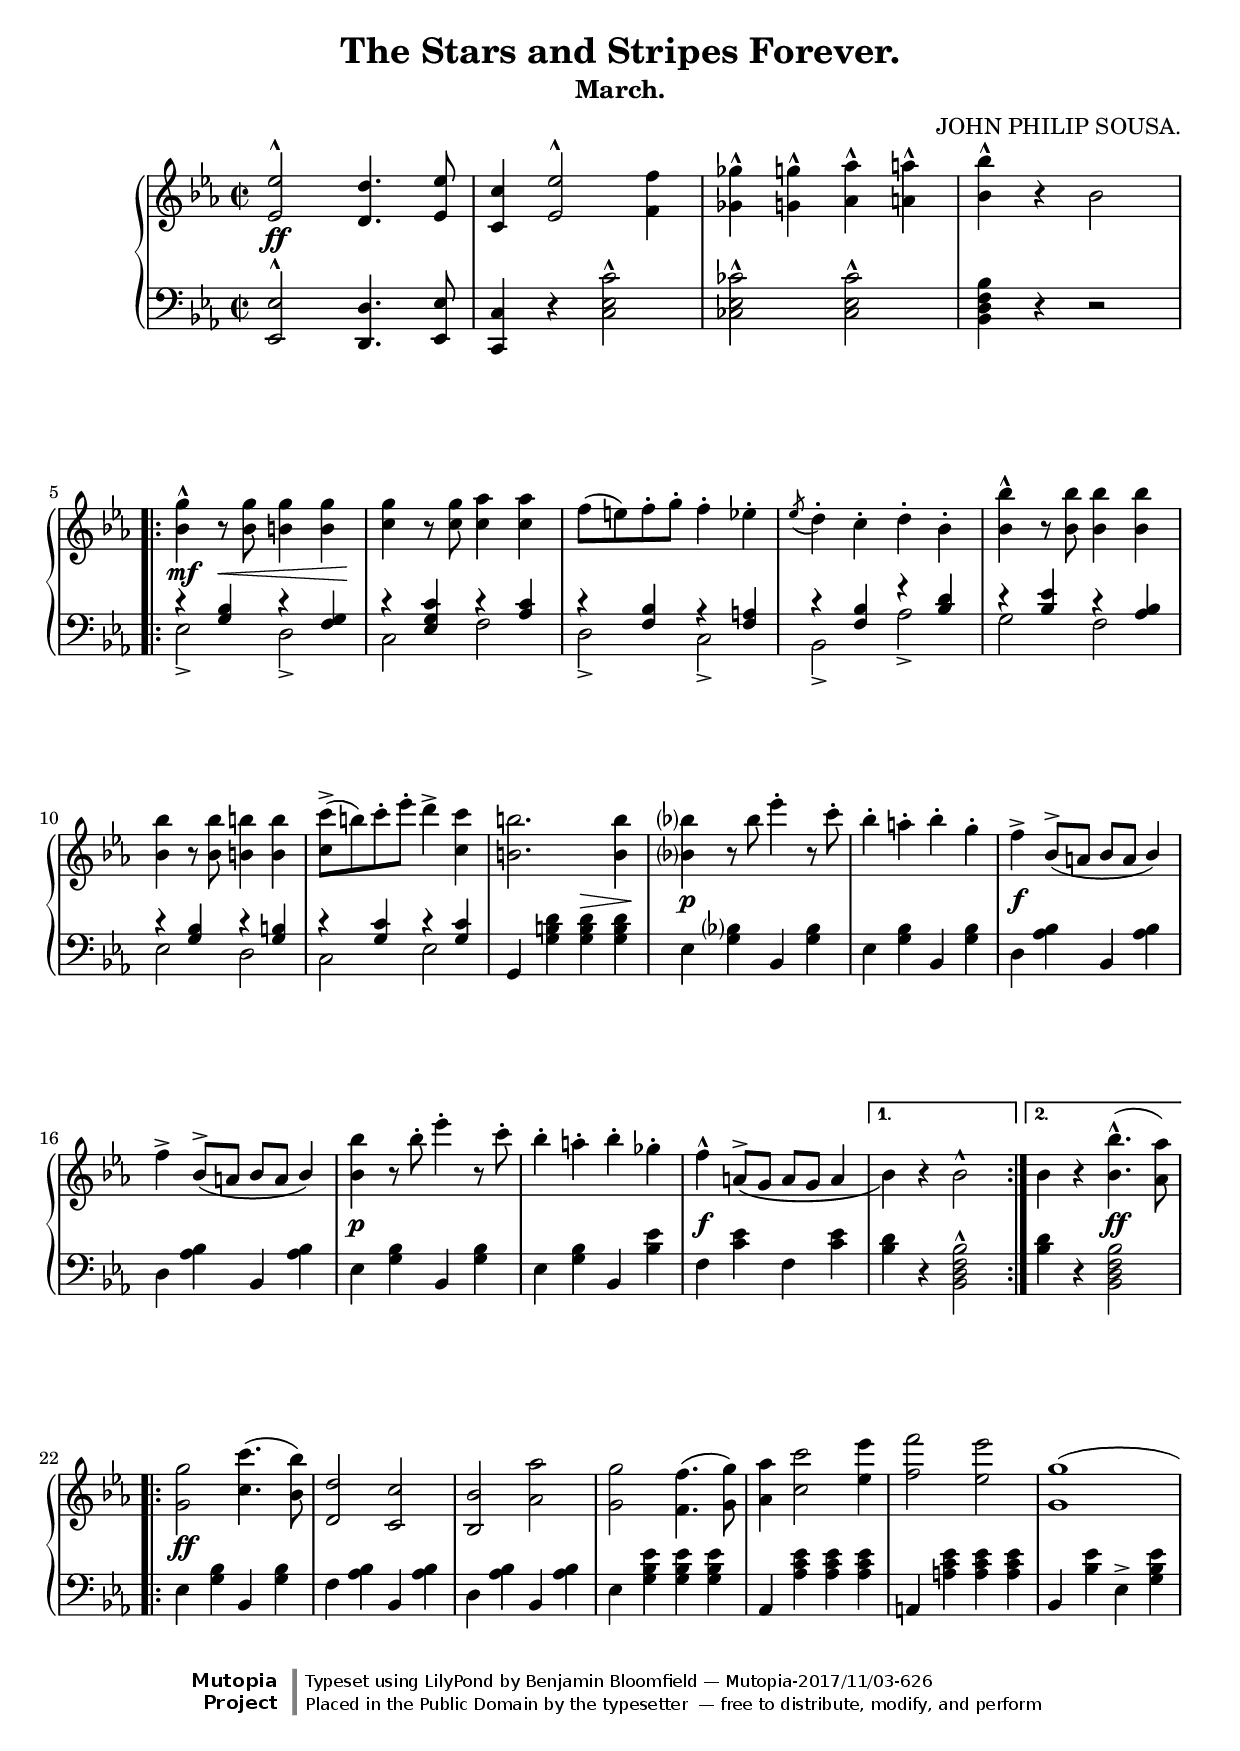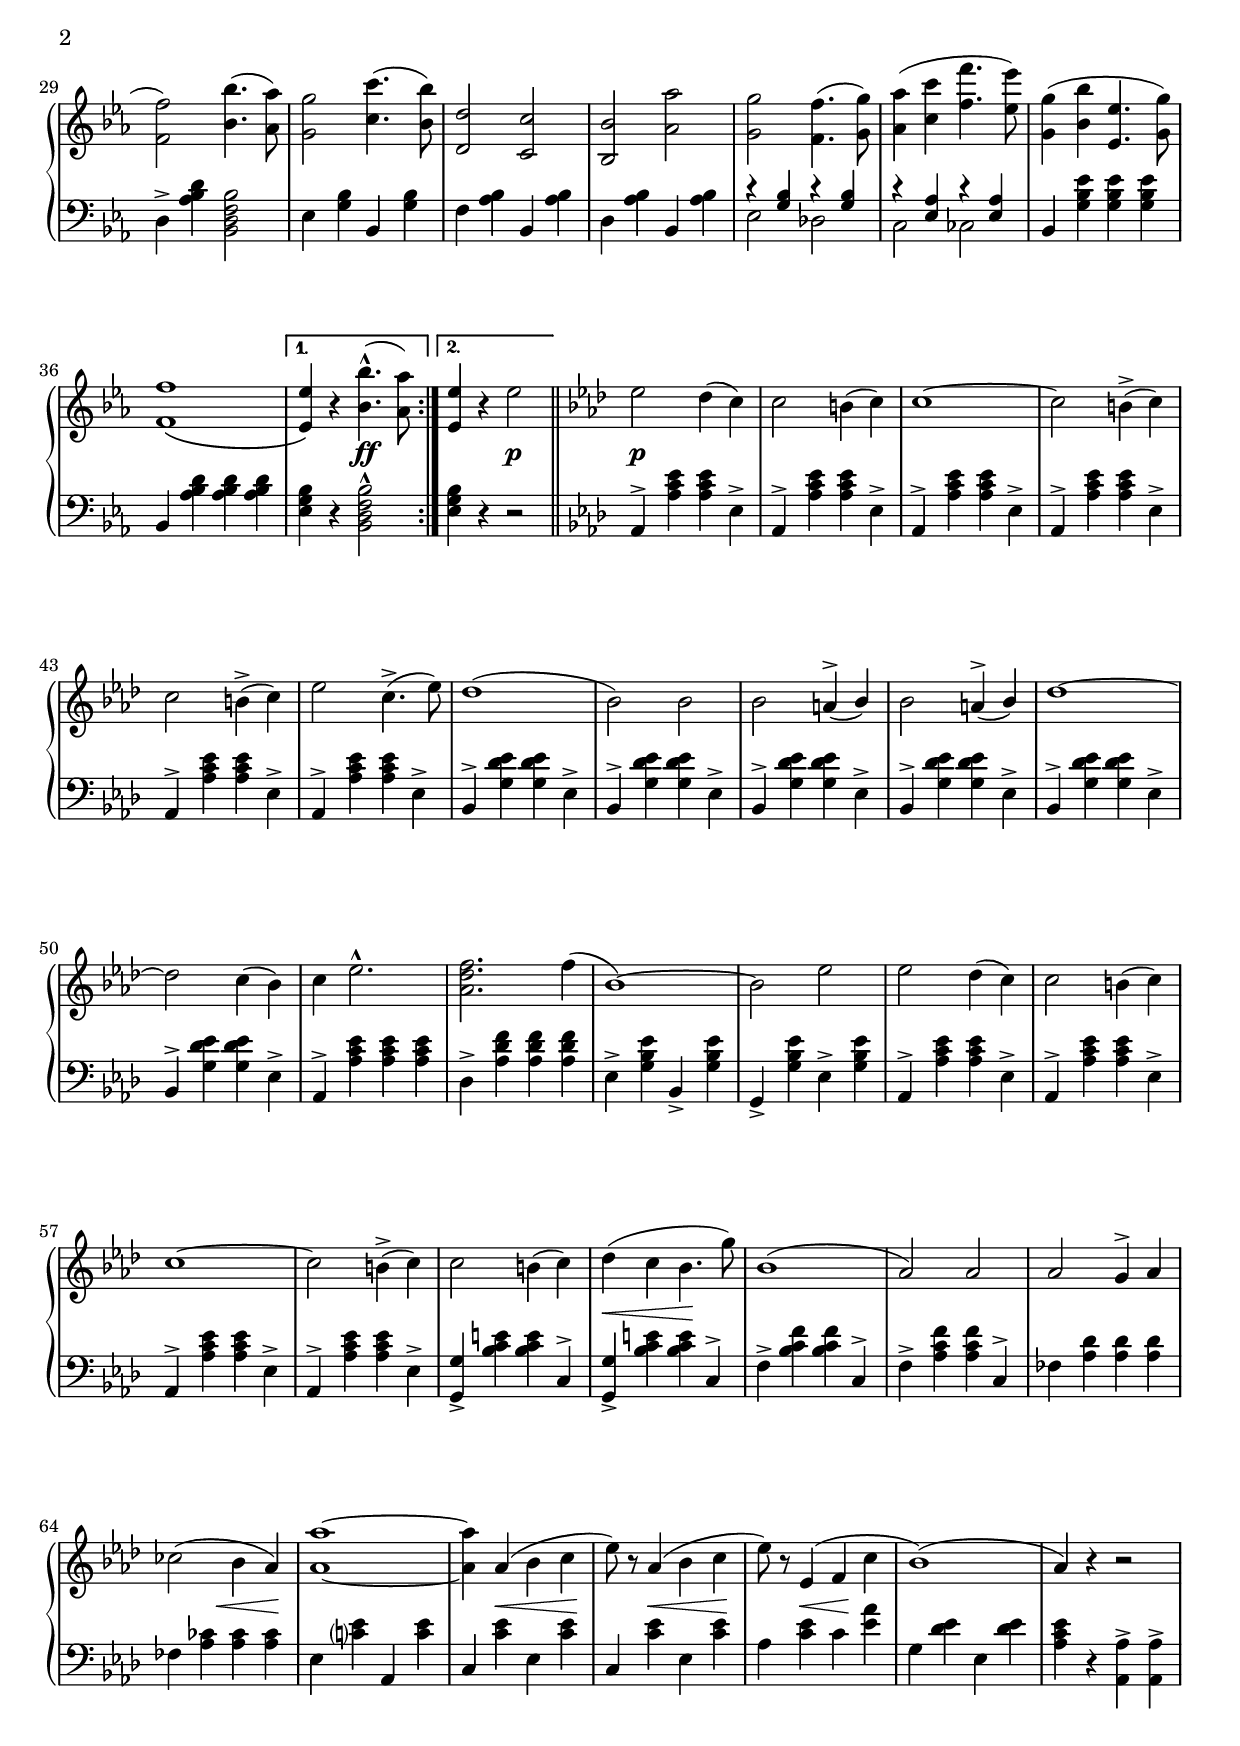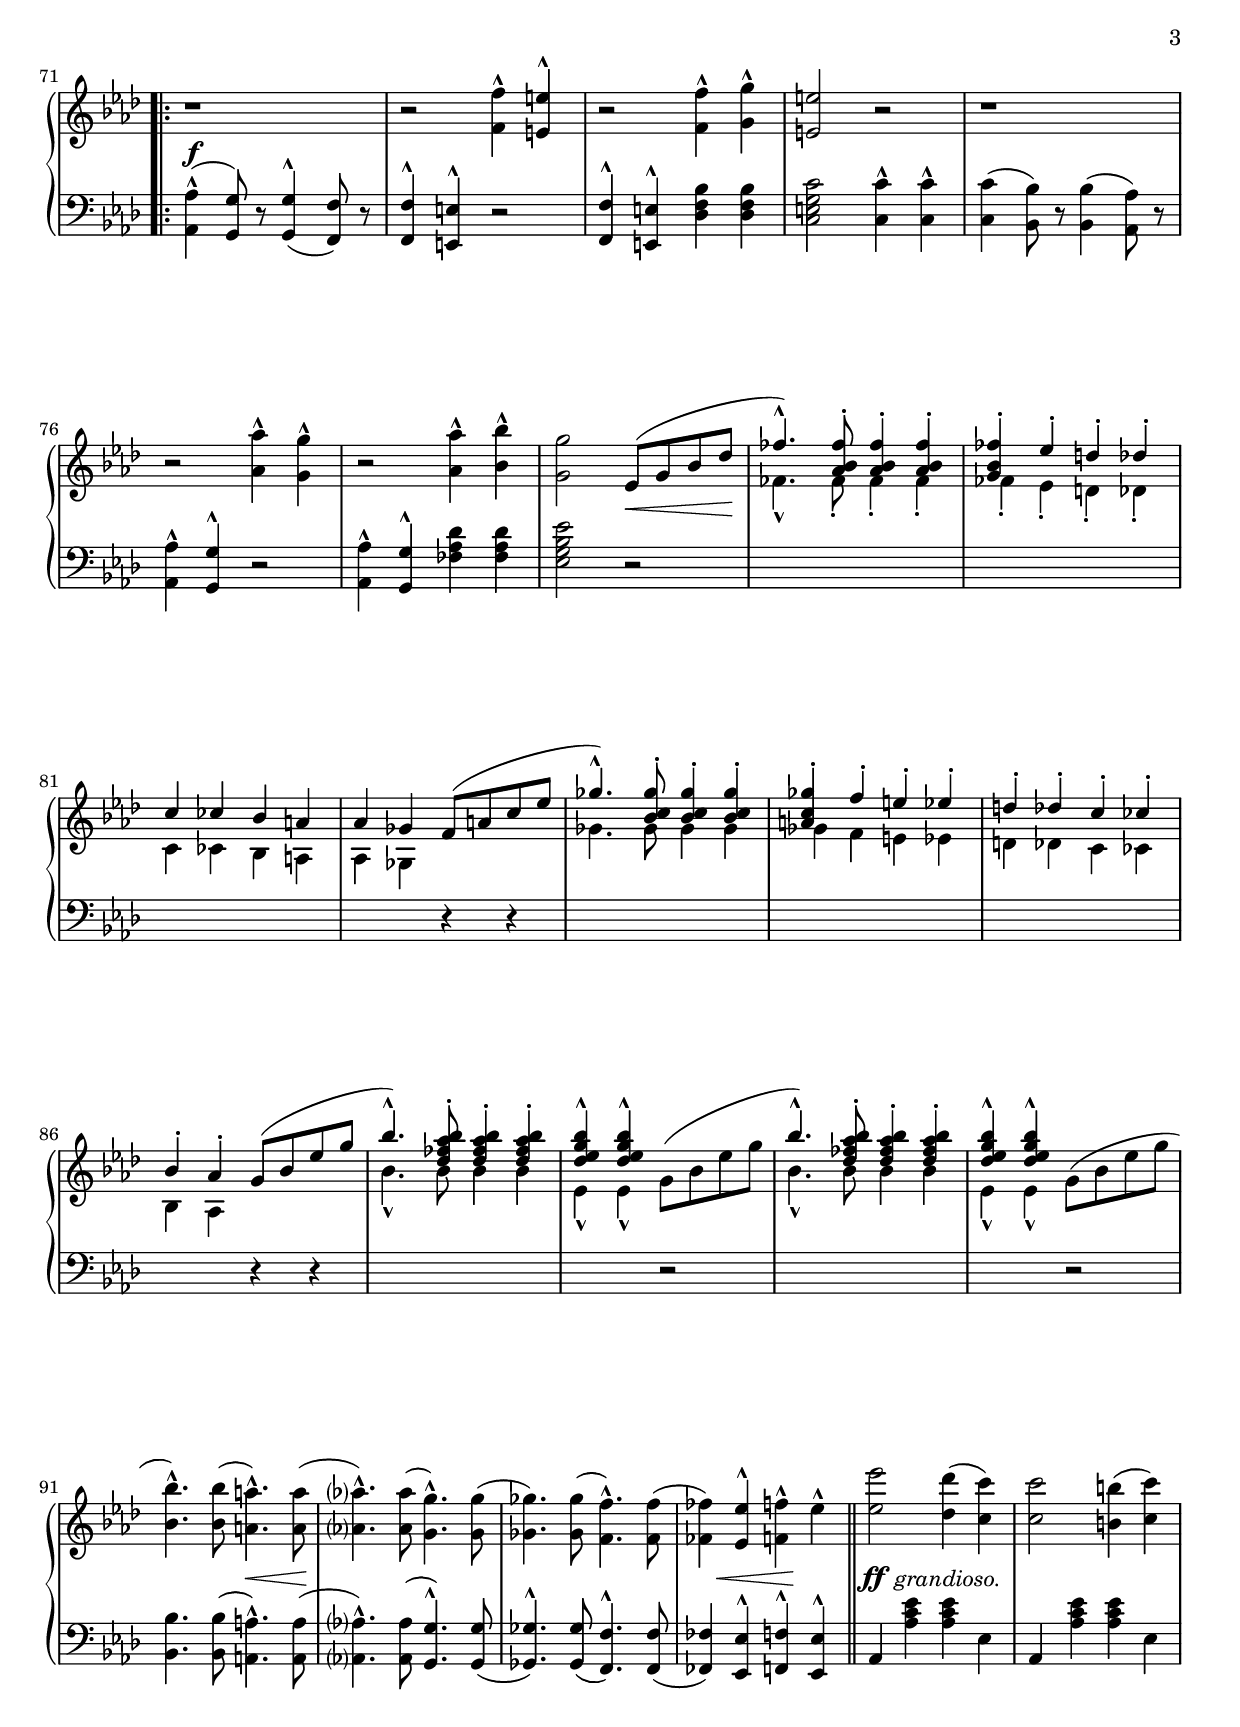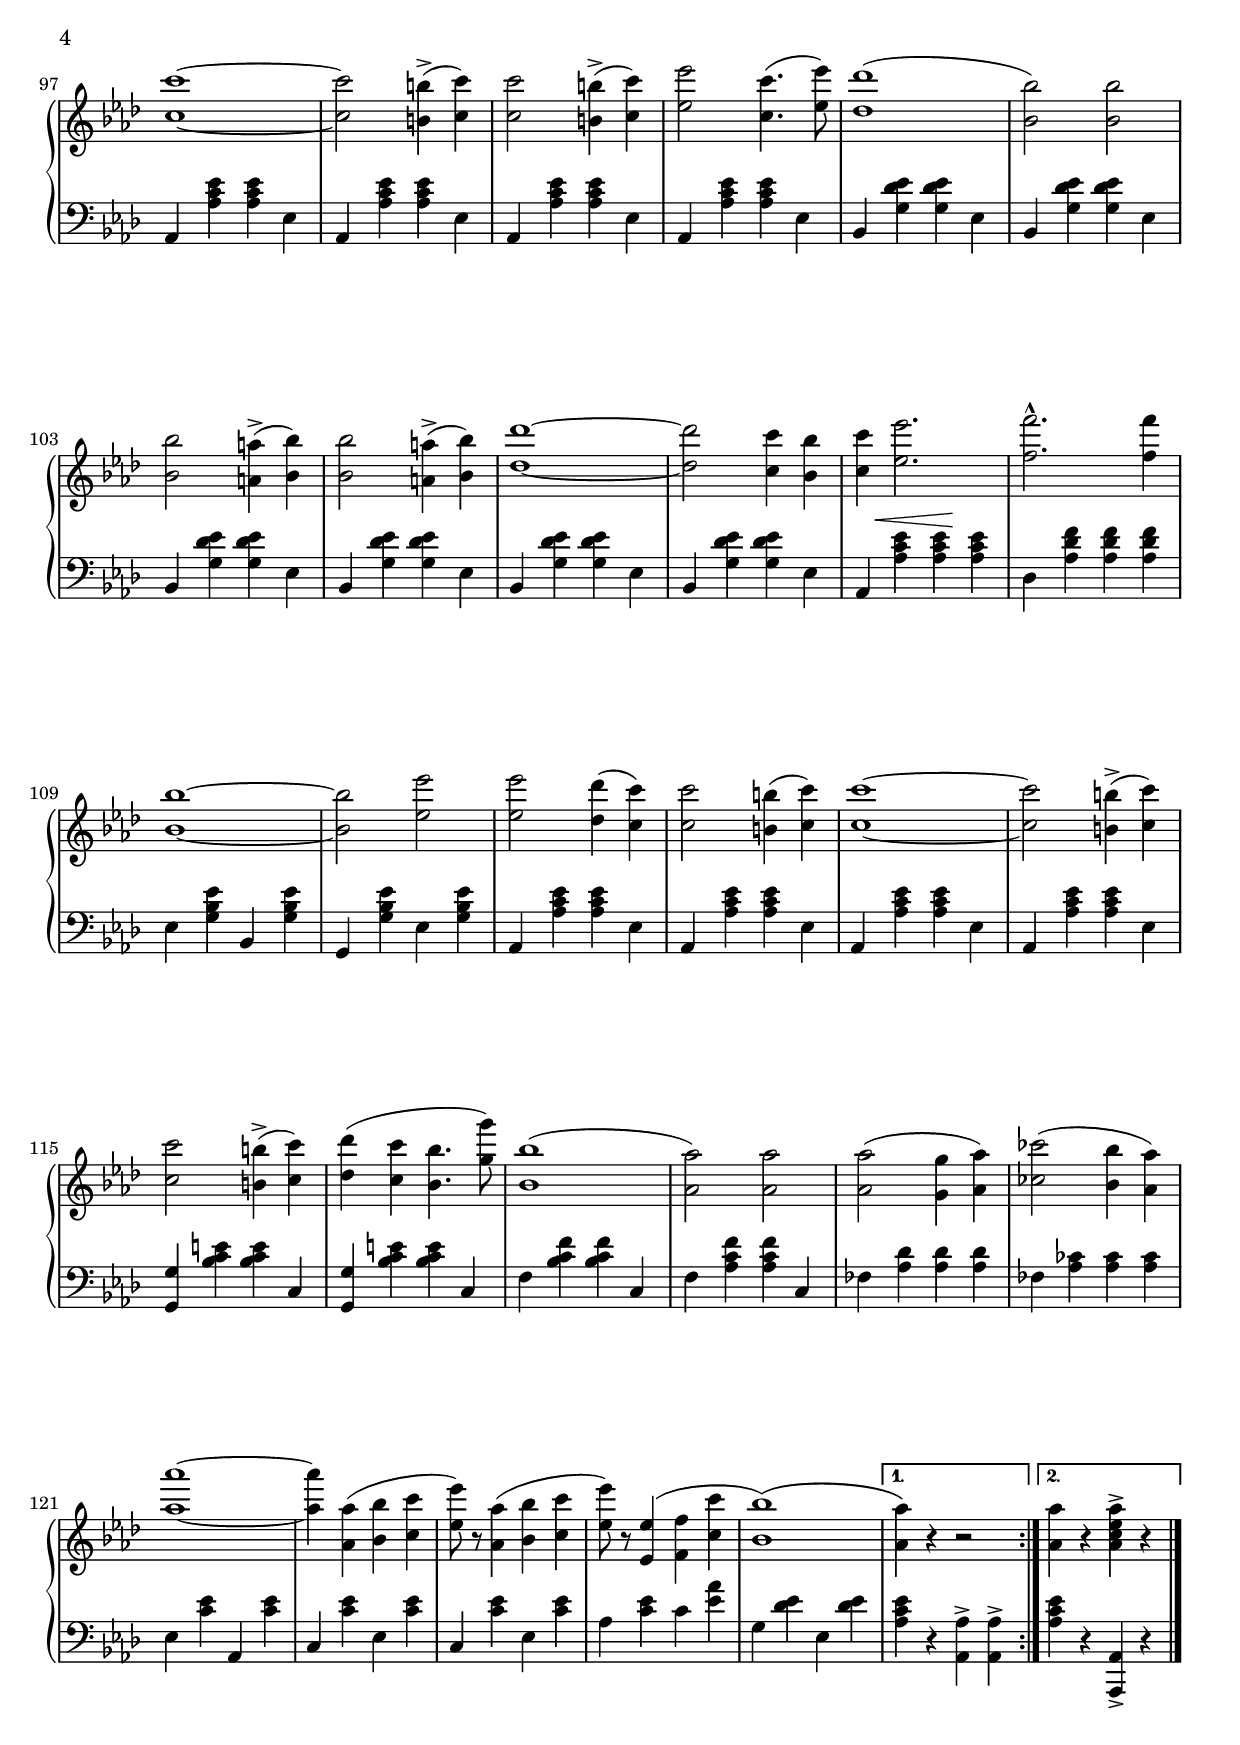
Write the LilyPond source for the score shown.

\version "2.18.2"
\language "english"

\header {
 title="The Stars and Stripes Forever."
 subtitle="March."
 composer="JOHN PHILIP SOUSA."

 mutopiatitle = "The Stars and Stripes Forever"
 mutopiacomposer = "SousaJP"
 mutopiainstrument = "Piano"
 date = "1896"
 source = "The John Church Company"
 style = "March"
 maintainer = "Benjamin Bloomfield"
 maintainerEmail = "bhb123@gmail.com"
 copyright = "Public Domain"

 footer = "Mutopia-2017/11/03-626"
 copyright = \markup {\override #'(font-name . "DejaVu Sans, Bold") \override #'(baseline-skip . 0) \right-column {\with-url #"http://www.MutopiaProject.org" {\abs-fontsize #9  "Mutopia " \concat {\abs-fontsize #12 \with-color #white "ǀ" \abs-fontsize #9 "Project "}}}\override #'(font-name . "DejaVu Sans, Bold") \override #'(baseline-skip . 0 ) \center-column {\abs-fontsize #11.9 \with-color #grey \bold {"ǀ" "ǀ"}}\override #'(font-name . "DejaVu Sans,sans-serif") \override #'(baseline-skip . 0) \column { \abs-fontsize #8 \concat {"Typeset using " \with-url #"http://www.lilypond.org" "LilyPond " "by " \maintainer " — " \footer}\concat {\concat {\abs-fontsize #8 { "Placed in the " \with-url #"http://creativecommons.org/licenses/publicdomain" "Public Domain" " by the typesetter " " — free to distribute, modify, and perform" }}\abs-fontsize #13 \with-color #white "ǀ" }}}
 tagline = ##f
}

\paper {
  %#(set-paper-size "a4")      %uncomment to test specific paper size
  %#(set-paper-size "letter")  %uncomment to test specific paper size
  ragged-last-bottom = ##f
  oddFooterMarkup = \markup { \column {
      \fill-line { \on-the-fly #first-page \column { \vspace #1 \fromproperty #'header:copyright } }
    }
  }
}

upper = \relative c'' {
  \clef treble
  \key ef \major
  \time 2/2
  <ef ef,>2^^ <d d,>4. <ef ef,>8 | %1
  <c c,>4 <ef ef,>2^^ <f f,>4 | %2
  <gf gf,>^^ <g g,>^^ <af af,>^^ <a a,>^^ | %3
  <bf bf,>^^ r bf,2 | %4
  \break

  \repeat volta 2
  {
    <bf g'>4^^ r8 <bf g'> <b g'>4 <b g'> | %5
    <c g'> r8 <c g'>8 <c af'>4 <c af'> | %6
    f8[( e) f-. g-.] f4-. ef-. | %7
    \acciaccatura ef8 d4-. c-. d-. bf-. | %8
    <bf bf'>^^ r8 <bf bf'> <bf bf'>4 <bf bf'> | %9
    \break

    <bf bf'> r8 <bf bf'> <b b'>4 <b b'> | %10
    <c c'>8^>[( b') c-. ef-.] d4^> <c c,> | %11
    <b b,>2. <b b,>4 | %12
    <bf? bf,?> r8 bf ef4-. r8 c-. | %13
    bf4-. a-. bf-. g-. | %14
    f^> \stemUp bf,8^>[_( a] bf[ a] bf4) | %15
    \break

    \stemDown f'4^> \stemUp bf,8^>[_( a] bf[ a] bf4) | %16
    \stemNeutral <bf bf'> r8 bf'-. ef4-. r8 c-. | %17
    bf4-. a-. bf-. gf-. | %18
    f^^ \phrasingSlurDown a,8^>[\( g] a[ g] a4 | %19
  }
  \alternative
  {
    {
      bf4\) r bf2^^ | %20
    }
    {
      bf4 r <bf bf'>4.^^( <af af'>8) | %21
    }
  }
  \break

  \repeat volta 2
  {
    <g g'>2 <c c'>4.( <bf bf'>8) | %22
    <d d,>2 <c c,> | %23
    <bf bf,> <af af'> | %24
    <g g'> <f f'>4.( <g g'>8) | %25
    <af af'>4 <c c'>2 <ef ef'>4 | %26
    <f f'>2 <ef ef'> | %27
    <g g,>1( | %28

    \pageBreak
    % begin page 2

    <f f,>2) <bf bf,>4.( <af af,>8) | %29
    <g g,>2 <c c,>4.( <bf bf,>8) | %30
    <d, d,>2 <c c,> | %31
    <bf bf,> <af af'> | %32
    <g g'> <f f'>4.( <g g'>8) | %33
    <af af'>4( <c c'> <f f'>4. <ef ef'>8) | %34
    <g g,>4( <bf bf,> <ef, ef,>4. <g g,>8) | %35
    \break

    <f f,>1\( | %36
  }
  \alternative
  {
    {
      <ef ef,>4\) r <bf bf'>4.^^( <af af'>8) | %37
    }
    {
      <ef ef'>4 r ef'2 | %38
    }
  }
  \bar "||"
  \key af \major
  ef2 df4( c) | %39
  c2 b4( c) | %40
  c1~ | %41
  c2 b4^>( c) | %42
  \break

  c2 b4^>( c) | %43
  ef2 c4.^>( ef8) | %44
  df1^( | %45
  bf2) bf | %46
  bf \stemUp a4^>_( bf) | %47
  \stemDown bf2 \stemUp a4^>_( bf) | %48
  \stemNeutral df1~ | %49
  \break

  df2 c4( bf) | %50
  c ef2.^^ | %51
  <f df af> f4^( | %52
  bf,1)~ | %53
  bf2 ef | %54
  ef df4( c) | %55
  c2 b4( c) | %56
  \break

  c1~ | %57
  c2 b4^>( c) | %58
  c2 b4( c) | %59
  df4^( c bf4. g'8) | %60
  bf,1^( | %61
  af2) af | %62
  af g4^> af | %63
  \break

  cf2^( bf4 af) | %64
  <af af'>1~ | %65
  <af af'>4 af^( bf c | %66
  ef8) r af,4^( bf c | %67
  ef8) r ef,4^( f c' | %68
  bf1)^( | %69
  af4) r r2 | %70

  \pageBreak

  % begin page 3

  \repeat volta 2
  {
    r1 | %71
    r2 <f f'>4^^ <e e'>^^ | %72
    r2 <f f'>4^^ <g g'>^^ | %73
    <e e'>2 r | %74
    r1 | %75
    \break

    r2 <af af'>4^^ <g g'>^^ | %76
    r2 <af af'>4^^ <bf bf'>^^ | %77
    <g g'>2
    <<
      \stemUp {
        ef8[^( g bf df] | %78
        ff4.^^) <ff bf, af>8^. <ff bf, af>4^. <ff bf, af>^. | %79
        <ff bf, g>^. ef^. d^. df^. | %80
      }
      \\
      \stemDown {
        s2 | %78
        ff,4._^ ff8_. ff4_. ff_. | %79
        ff_. ef_. d_. df_. | %80
      }
    >>
    \break

    <<
      \stemUp {
        c'4 cf bf a | %81
        af gf f8[^( a c ef] | %82
        gf4.^^) <gf c, bf>8^. <gf c, bf>4^. <gf c, bf>^. | %83
        <gf c, a>^. f^. e^. ef^. | %84
        d^. df^. c^. cf^. | %85
      }
      \\
      \stemDown {
        c,4 cf bf a | %81
        af gf s2 | %82
        gf'4. gf8 gf4 gf | %83
        gf f e ef | %84
        d df c cf | %85
      }
    >>
    \break

    <<
      \stemUp {
        bf'4^. af^. g8[^( bf ef g] | %86
        bf4.^^) <bf af ff df>8^. <bf af ff df>4^. <bf af ff df>^. | %87
        <bf g ef df>^^ <bf g ef df>^^ \stemDown g,8[^( bf ef g] | %88
        \stemUp bf4.^^) <bf af ff df>8^. <bf af ff df>4^. <bf af ff df>^. | %89
        <bf g ef df>^^ <bf g ef df>^^
      }
      \\
      \stemDown {
        bf,,4 af s2 | %86
        bf'4._^ bf8 bf4 bf | %87
        ef,_^ ef_^ s2 | %88
        bf'4._^ bf8 bf4 bf | %89
        ef,_^ ef_^
      }
    >>
    g8[^( bf ef g] | %90
    \break

    <bf bf,>4.^^) <bf bf,>8( <a a,>4.^^) <a a,>8( | %91
    <af? af,?>4.^^) <af af,>8( <g g,>4.^^) <g g,>8( | %92
    <gf gf,>4.) <gf gf,>8( <f f,>4.^^) <f f,>8( | %93
    <ff ff,>4) <ef ef,>^^ <f f,>^^ ef^^ | %94
    \bar "||"
    <ef ef'>2 <df df'>4( <c c'>) | %95
    <c c'>2 <b b'>4( <c c'>) | %96

    \pageBreak

    % begin page 4

    <c c'>1~ | %97
    <c c'>2 <b b'>4^>( <c c'>) | %98
    <c c'>2 <b b'>4^>( <c c'>) | %99
    <ef ef'>2 <c c'>4.( <ef ef'>8) | %100
    <df df'>1( | %101
    <bf bf'>2) <bf bf'> | %102
    \break

    <bf bf'>2 <a a'>4^>( <bf bf'>) | %103
    <bf bf'>2 <a a'>4^>( <bf bf'>) | %104
    <df df'>1~ | %105
    <df df'>2 <c c'>4 <bf bf'> | %106
    <c c'>4 <ef ef'>2. | %107
    <f f'>^^ <f f'>4 | %108
    \break

    <bf bf,>1~ | %109
    <bf bf,>2 <ef ef,> | %110
    <ef ef,> <df df,>4( <c c,>) | %111
    <c c,>2 <b b,>4( <c c,>) | %112
    <c c,>1~ | %113
    <c c,>2 <b b,>4^>( <c c,>) | %114
    \break

    <c c,>2 <b b,>4^>( <c c,>) | %115
    <df df,>( <c c,> <bf bf,>4. <g g'>8) | %116
    <bf bf,>1( | %117
    <af af,>2) <af af,> | %118
    <af af,>^( <g g,>4 <af af,>) | %119
    <cf cf,>2( <bf bf,>4 <af af,>) | %120
    \break

    <af af'>1~ | %121
    <af af'>4 <af af,>( <bf bf,> <c c,> | %122
    <ef ef,>8) r <af, af,>4( <bf bf,> <c c,> | %123
    <ef ef,>8) r <ef, ef,>4^( <f f,> <c c'> | %124
    \phrasingSlurUp <bf bf'>1)\( | %125
  }
  \alternative
  {
    {
      <af af'>4\) r r2 | %126
    }
    {
      <af af'>4 r <af c ef af>^> r | %127
    }
  }
  \bar "|."
}

lower = \relative c {
  \clef bass
  \key ef \major
  \time 2/2
  <ef ef,>2^^ <d d,>4. <ef ef,>8 | %1
  <c c,>4 r <c ef c'>2^^ | %2
  <cf ef cf'>2^^ <cf ef cf'>^^ | %3
  <bf d f bf>4 r r2 | %4
  \break

  \repeat volta 2
  {
    <<
      \stemUp {
        c'4\rest <bf g> c\rest <g f> | %5
        c\rest <c g ef> c\rest <c af> | %6
        c\rest <bf f> a\rest <a f> | %7
        c\rest <bf f> f'\rest <d bf> | %8
        d\rest <ef bf> c\rest <af bf> | %9
      }
      \\
      \stemDown {
        ef2_> d_> | %5
        c f | %6
        d_> c_> | %7
        bf_> af'_> | %8
        g f | %9
      }
    >>
    \break

    <<
      \stemUp {
        c'4\rest <bf g> c\rest <b g> | %10
        c\rest <c g> c\rest <g c> | %11
      }
      \\
      \stemDown {
        ef2 d | %10
        c ef | %11
      }
    >>
    g,4 <g' b d> <g b d> <g b d> | %12
    ef <g bf?> bf, <g' bf> | %13
    ef <g bf> bf, <g' bf> | %14
    d <af' bf> bf, <af' bf> | %15
    \break

    d, <af' bf> bf, <af' bf> | %16
    ef <g bf> bf, <g' bf> | %17
    ef <g bf> bf, <bf' ef> | %18
    f <c' ef> f, <c' ef> | %19
  }
  \alternative
  {
    {
      <bf d>4 r <bf f d bf>2^^ | %20
    }
    {
      <bf d>4 r <bf f d bf>2 | %21
    }
  }
  \break

  \repeat volta 2
  {
    ef,4 <g bf> bf, <g' bf> | %22
    f <af bf> bf, <af' bf> | %23
    d, <af' bf> bf, <af' bf> | %24
    ef <g bf ef> <g bf ef> <g bf ef> | %25
    af, <af' c ef> <af c ef> <af c ef> | %26
    a, <a' c ef> <a c ef> <a c ef> | %27
    bf, <bf' ef> ef,^> <g bf ef> | %28

    \pageBreak
    % begin page 2 (lower)

    d^> <af' bf d> <bf f d bf>2 | %29
    ef,4 <g bf> bf, <g' bf> | %30
    f <af bf> bf, <af' bf> | %31
    d, <af' bf> bf, <af' bf> | %32
    <<
      \stemUp {
        c4\rest <bf g> c\rest <bf g> | %33
        c\rest <af ef> c\rest <af ef> | %34
      }
      \\
      \stemDown {
        ef2 df | %33
        c cf | %34
      }
    >>
    bf4 <g' bf ef> <g bf ef> <g bf ef> | %35
    \break

    bf, <af' bf d> <af bf d> <af bf d> | %36
  }
  \alternative
  {
    {
      <ef g bf>4 r <bf d f bf>2^^ | %37
    }
    {
      <ef g bf>4 r r2 | %38
    }
  }
  \bar "||"
  \key af \major
  af,4^> <af' c ef> <af c ef> ef^> | %39
  af,^> <af' c ef> <af c ef> ef^> | %40
  af,^> <af' c ef> <af c ef> ef^> | %41
  af,^> <af' c ef> <af c ef> ef^> | %42
  \break

  af,^> <af' c ef> <af c ef> ef^> | %43
  af,^> <af' c ef> <af c ef> ef^> | %44
  bf^> <g' df' ef> <g df' ef> ef^> | %45
  bf^> <g' df' ef> <g df' ef> ef^> | %46
  bf^> <g' df' ef> <g df' ef> ef^> | %47
  bf^> <g' df' ef> <g df' ef> ef^> | %48
  bf^> <g' df' ef> <g df' ef> ef^> | %49
  \break

  bf^> <g' df' ef> <g df' ef> ef^> | %50
  af,^> <af' c ef> <af c ef> <af c ef> | %51
  df,^> <af' df f> <af df f> <af df f> | %52
  ef^> <g bf ef> bf,_> <g' bf ef> | %53
  g,_> <g' bf ef> ef^> <g bf ef> | %54
  af,^> <af' c ef> <af c ef> ef^> | %55
  af,^> <af' c ef> <af c ef> ef^> | %56
  \break

  af,^> <af' c ef> <af c ef> ef^> | %57
  af,^> <af' c ef> <af c ef> ef^> | %58
  <g g,>_> <bf c e> <bf c e> c,^> | %59
  <g g'>_> <bf' c e> <bf c e> c,^> | %60
  f^> <bf c f> <bf c f> c,^> | %61
  f^> <af c f> <af c f> c,^> | %62
  ff <af df> <af df> <af df> | %63
  \break

  ff <af cf> <af cf> <af cf> | %64
  ef <c'? ef> af, <c' ef> | %65
  c, <c' ef> ef, <c' ef> | %66
  c, <c' ef> ef, <c' ef> | %67
  af <c ef> c <ef af> | %68
  g, <df' ef> ef, <df' ef> | %69
  <af c ef> r <af af,>^> <af af,>^> | %70

  \pageBreak

  % begin page 3 (lower)

  \repeat volta 2
  {
    <af af,>4^^( <g g,>8) r <g g,>4^^( <f f,>8) r | %71
    <f f,>4^^ <e e,>^^ r2 | %72
    <f f,>4^^ <e e,>^^ <df f bf> <df f bf> | %73
    <c e g c>2 <c c'>4^^ <c c'>^^ | %74
    <c c'>( <bf bf'>8) r <bf bf'>4( <af af'>8) r | %75
    \break

    <af af'>4^^ <g g'>^^ r2 | %76
    <af af'>4^^ <g g'>^^ <ff' af df> <ff af df> | %77
    <ef g bf ef>2 r | %78
    s1 | %79
    s1 | %80
    \break

    s1 | %81
    s2 r4 r4 | %82
    s1*3
    \break

    s2 r4 r4 | %86
    s1 | %87
    s2 r2 | %88
    s1 | %89
    s2 r | %90
    \break

    <bf bf'>4. <bf bf'>8( <a a'>4.^^) <a a'>8( | %91
    <af? af'?>4.^^) <af af'>8( <g g'>4.^^) <g g'>8( | %92
    <gf gf'>4.^^) <gf gf'>8( <f f'>4.^^) <f f'>8( | %93
    <ff ff'>4) <ef ef'>^^ <f f'>^^ <ef ef'>^^ | %94
    \bar "||"
    af4 <af' c ef> <af c ef> ef | %95
    af, <af' c ef> <af c ef> ef | %96

    \pageBreak
    % begin page 4 (lower)

    af, <af' c ef> <af c ef> ef | %97
    af, <af' c ef> <af c ef> ef | %98
    af, <af' c ef> <af c ef> ef | %99
    af, <af' c ef> <af c ef> ef | %100
    bf <g' df' ef> <g df' ef> ef | %101
    bf <g' df' ef> <g df' ef> ef | %102
    \break

    bf <g' df' ef> <g df' ef> ef | %103
    bf <g' df' ef> <g df' ef> ef | %104
    bf <g' df' ef> <g df' ef> ef | %105
    bf <g' df' ef> <g df' ef> ef | %106
    af, <af' c ef> <af c ef> <af c ef> | %107
    df, <af' df f> <af df f> <af df f> | %108
    \break

    ef <g bf ef> bf, <g' bf ef> | %109
    g, <g' bf ef> ef <g bf ef> | %110
    af, <af' c ef> <af c ef> ef | %111
    af, <af' c ef> <af c ef> ef | %112
    af, <af' c ef> <af c ef> ef | %113
    af, <af' c ef> <af c ef> ef | %114
    \break

    <g g,> <bf c e> <bf c e> c, | %115
    <g g'> <bf' c e> <bf c e> c, | %116
    f <bf c f> <bf c f> c, | %117
    f <af c f> <af c f> c, | %118
    ff <af df> <af df> <af df> | %119
    ff <af cf> <af cf> <af cf> | %120
    \break

    ef <c' ef> af, <c' ef> | %121
    c, <c' ef> ef, <c' ef> | %122
    c, <c' ef> ef, <c' ef> | %123
    af <c ef> c <ef af> | %124
    g, <df' ef> ef, <df' ef> | %125
  }
  \alternative
  {
    {
      <af c ef> r <af af,>^> <af af,>^> | %126
    }
    {
      <af c ef> r <af, af,>_> r | %127
    }
  }
  \bar "|."
}

dynamics = {
  s1\ff | %1
  s1*3
  s4\mf s2\< s4\! | %5
  s1*4
  s1*2 |
  s2 s4.\> s8\! | %12
  s1\p | %13
  s1 |
  s1\f | %15
  s1 |
  s1\p | %17
  s1 |
  s1\f | %17
  s1 |
  s2 s2\ff | %21
  s1\ff | %22
  s1*6

  % begin page 2
  s1*7
  s1 |
  s2 s2\ff | %37
  s2 s2\p | %38
  s1\p | %39
  s1*3
  s1*7
  s1*7
  s1*3 |
  s2\< s2\! | %60
  s1*3
  s4. s4.\< s4\! | %64
  s1 |
  s4 s2\< s8 s8\! | %66
  s4 s2\< s4\! | %67
  s4 s4.\< s4.\! | %68
  s1*2

  % begin page 3
  s1\f | %71
  s1*4
  s1*2 |
  s2 s4.\< s8\! | %78
  s1*2
  s1*5
  s1*5
  s2 s4.\< s8\! | %91
  s1*2 |
  s8 s2\< s4.\! | %94
  s32 s32*7\ff \once \override TextScript.extra-offset = #'( -1 . -1.5 )
  s2.^\markup { \italic \fontsize #0 grandioso. } | %95
  s1

  % begin page 4
  s1*6
  s1*4 |
  s8 s2\< s4.\! | %107
  s1
  s1*6
  s1*6
  s1*7
}

pedal = {
}
#(set-global-staff-size 19.5)
\score {
  \context PianoStaff <<
    \context Staff=upper \upper
    \context Dynamics=dynamics \dynamics
    \context Staff=lower <<
      \clef bass
      \lower
    >>
    \context Dynamics=pedal \pedal
  >>
  \layout {
  }
}
\score {
  \unfoldRepeats
  \context PianoStaff <<
    \context Staff=upper << \upper \dynamics >>
    \context Staff=lower << \lower \dynamics >>
    \context Dynamics=pedal \pedal
  >>
  \midi { \tempo 4=240
          \context {
            \type "Performer_group"
            \name Dynamics
            \consists "Piano_pedal_performer"
          }
          \context {
            \PianoStaff
            \accepts Dynamics
          }
  }
}


%{
Version history:
2005/11/09 original 2.6.0 by bhb123
2013/05/27 headers by glenl.glx at gmail dot com
2017-11-03 2.18.2 by gmail's jjocanoe

Notes:
Updated from 2.6.0 to 2.18.2 by gmail's jjocanoe on 2017-11-03
leaving breaks as-is (so pdf should look the same) but broke down
long lines into one measure per line (so source diffs are extensive).

convert-ly.py (GNU LilyPond) 2.18.2  convert-ly.py: Processing `'...
Applying conversion: 2.7.0, 2.7.1, 2.7.2, 2.7.4, 2.7.6, 2.7.10,
2.7.11, 2.7.12, 2.7.13, 2.7.14, 2.7.15, 2.7.22, 2.7.24, 2.7.28,
2.7.29, 2.7.30, 2.7.31, 2.7.32, 2.7.32, 2.7.36, 2.7.40, 2.9.4, 2.9.6,
2.9.9, 2.9.11, 2.9.13, 2.9.16, 2.9.19, 2.10.0, 2.11.2, 2.11.3, 2.11.5,
2.11.6, 2.11.10, 2.11.11, 2.11.13, 2.11.15,  Not smart enough to
convert VerticalAlignment #'forced-distance. Use the `alignment-
offsets' sub-property of NonMusicalPaperColumn #'line-break-system-
details to set fixed distances between staves. 2.11.23, 2.11.35,
2.11.38, 2.11.46, 2.11.48, 2.11.50, 2.11.51, 2.11.52, 2.11.53,
2.11.55, 2.11.57, 2.11.60, 2.11.61, 2.11.62, 2.11.64, 2.12.0, 2.12.3,
2.13.0, 2.13.1, 2.13.4, 2.13.10, 2.13.16, 2.13.18, 2.13.20, 2.13.27,
2.13.29, 2.13.31, 2.13.36, 2.13.39, 2.13.40, 2.13.42, 2.13.44,
2.13.46,  Vertical spacing changes might affect user-defined contexts.
Please refer to the manual for details, and update manually. 2.13.48,
2.13.51, 2.14.0, 2.15.7, 2.15.9, 2.15.10, 2.15.16, 2.15.17, 2.15.18,
2.15.19, 2.15.20, 2.15.25, 2.15.32, 2.15.39, 2.15.40, 2.15.42,
2.15.43, 2.16.0, 2.17.0, 2.17.4, 2.17.5, 2.17.6, 2.17.11, 2.17.14,
2.17.15, 2.17.18, 2.17.19, 2.17.20, 2.17.25, 2.17.27, 2.17.29,
2.17.97, 2.18.0
%}
